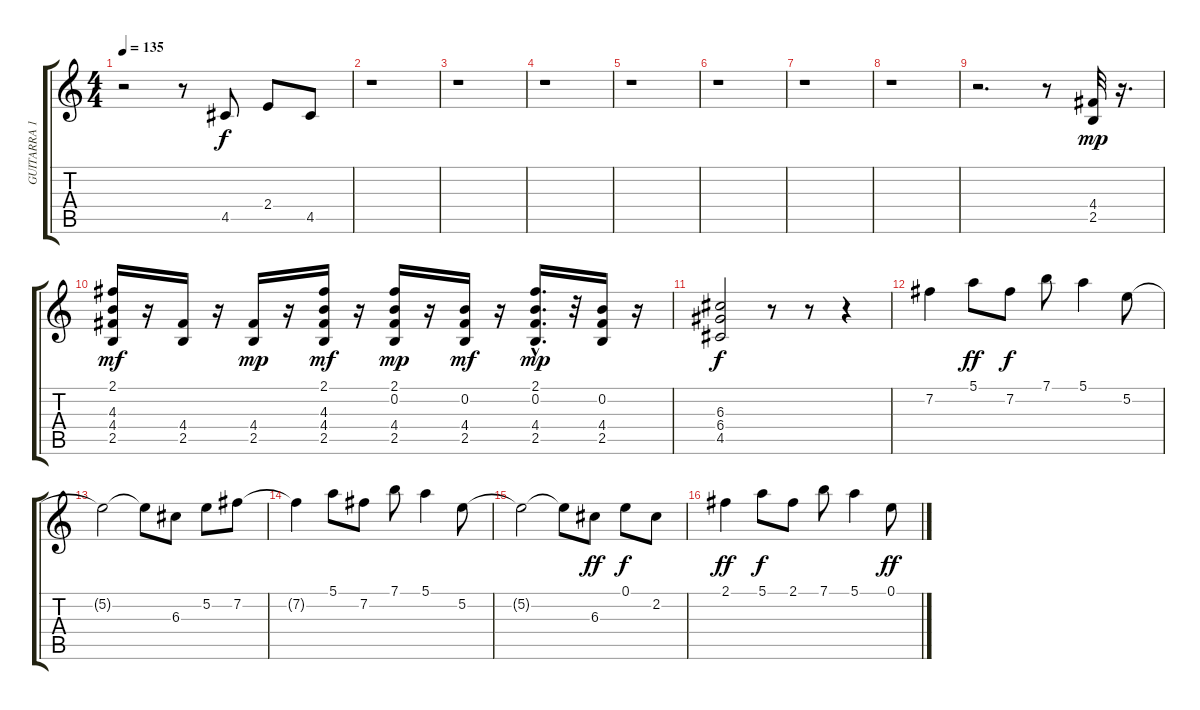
\track ("GUITARRA 1" "GUITARRA 1") {instrument overdrivenguitar}
\staff {score tabs}
\tuning (E4 B3 G3 D3 A2 E2) {hide}
\ts (4 4)
\tempo 135
\clef g2
\ks c
r.2{dy f} r.8 4.5.8 2.4.8 4.5.8 |
r.1 |
r.1 |
r.1 |
r.1 |
r.1 |
r.1 |
r.1 |
r.2{d} r.8 (4.4 2.5).32{dy mp} r.16{d} |
(2.1 4.3 4.4 2.5).16{dy mf} r.16 (4.4 2.5).16 r.16 (4.4 2.5).16{dy mp} r.16 (2.1 4.3 4.4 2.5).16{dy mf} r.16 (2.1 0.2 4.4 2.5).16{dy mp} r.16 (0.2 4.4 2.5).16{dy mf} r.16 (2.1 0.2 4.4 2.5{hac}).16{d dy mp} r.32 (0.2 4.4 2.5).16 r.16 |
(6.3 6.4 4.5).2{dy f} r.8 r.8 r.4 |
7.2.4 5.1.8{dy ff} 7.2.8{dy f} 7.1.8 5.1.4 5.2.8 |
5.2{t}.2 5.2{t}.8 6.3.8 5.2.8 7.2.8 |
7.2{t}.4 5.1.8 7.2.8 7.1.8 5.1.4 5.2.8 |
5.2{t}.2 5.2{t}.8 6.3.8{dy ff} 0.1.8{dy f} 2.2.8 |
2.1.4{dy ff} 5.1.8{dy f} 2.1.8 7.1.8 5.1.4 0.1.8{dy ff}
